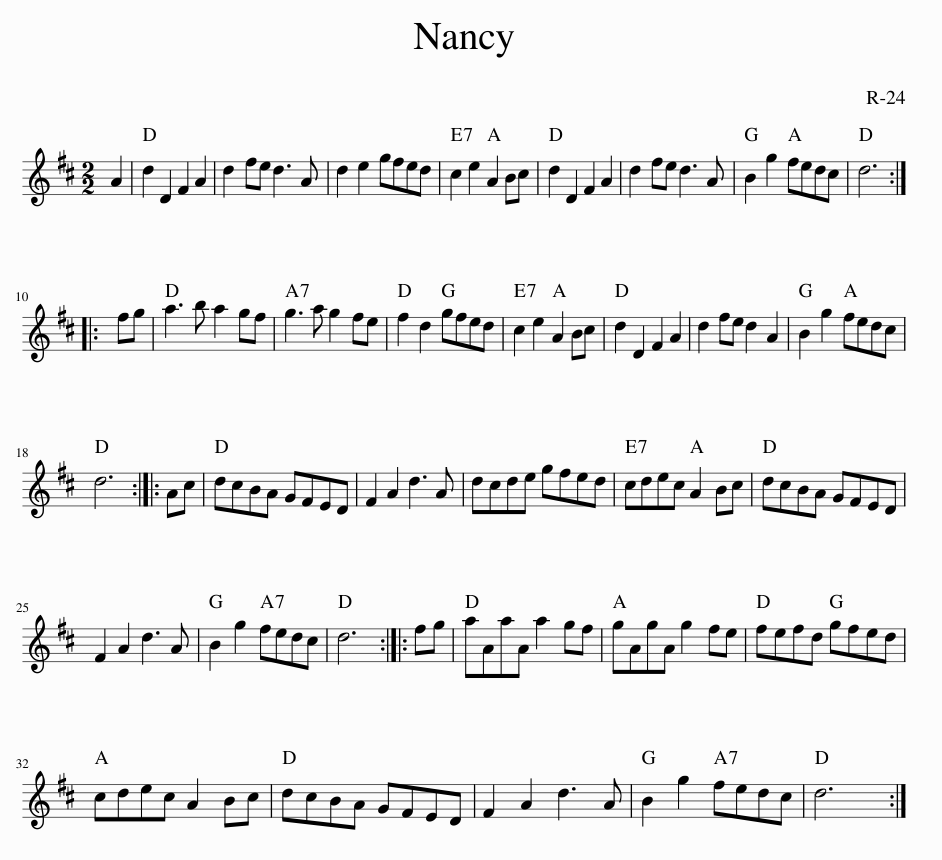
X:1
L:1/8
M:2/2
I:linebreak $
K:D
V:1 treble
V:1
 A2 | d2 D2 F2 A2 | d2 fe d3 A | d2 e2 gfed | c2 e2 A2 Bc | %5
 d2 D2 F2 A2 | d2 fe d3 A | B2 g2 fedc | d6 ::$ fg | %10
 a3 b a2 gf | g3 a g2 fe | f2 d2 gfed | c2 e2 A2 Bc | d2 D2 F2 A2 | %15
 d2 fe d2 A2 | B2 g2 fedc |$ d6 :: Ac | dcBA GFED | %20
 F2 A2 d3 A | dcde gfed | cdec A2 Bc | dcBA GFED |$ F2 A2 d3 A | %25
 B2 g2 fedc | d6 :: fg | aAaA a2 gf | gAgA g2 fe | %30
 fefd gfed |$ cdec A2 Bc | dcBA GFED | F2 A2 d3 A | B2 g2 fedc | %35
 d6 :| %36
